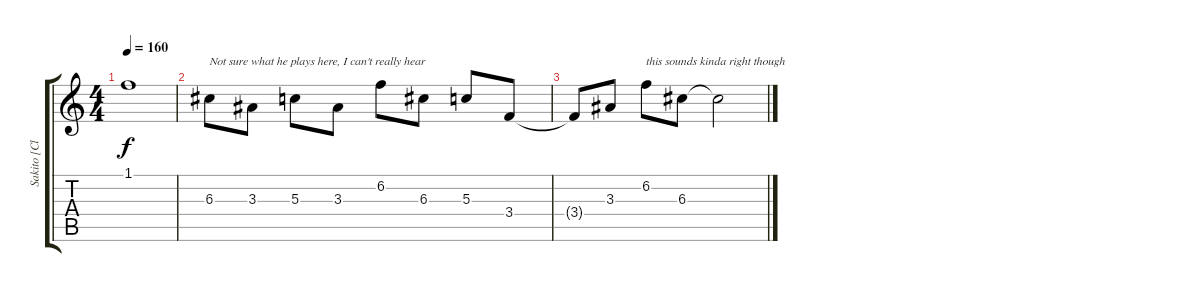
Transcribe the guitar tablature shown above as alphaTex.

\track ("Sakito [Clean]" "Sakito [Cl") {instrument acousticguitarsteel}
\staff {score tabs}
\tuning (E4 B3 G3 D3 A2 E2) {hide}
\ts (4 4)
\tempo 160
\clef g2
\ks c
1.1{t}.1{dy f} |
6.3.8{txt "Not sure what he plays here, I can't really hear"} 3.3.8 5.3.8 3.3.8 6.2.8 6.3.8 5.3.8 3.4.8 |
3.4{t}.8 3.3.8 6.2.8{txt "this sounds kinda right though"} 6.3.8 6.3{t}.2
